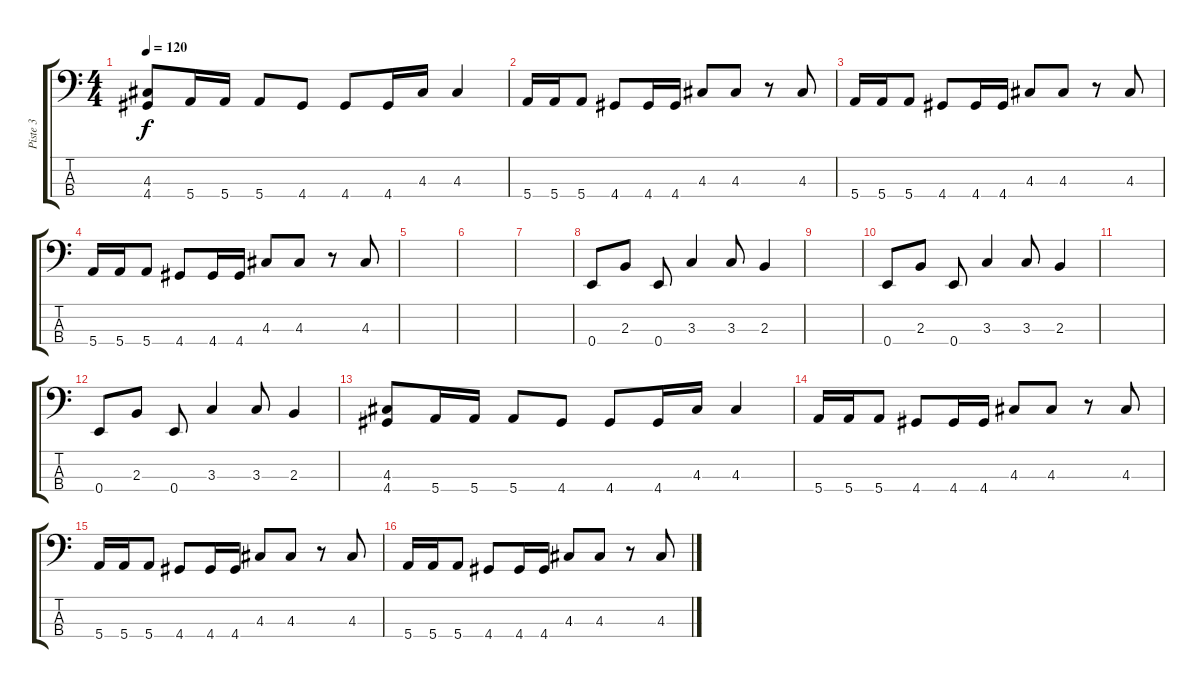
\track ("Piste 3" "Piste 3") {instrument electricbasspick}
\staff {score tabs}
\tuning (G2 D2 A1 E1) {hide}
\ts (4 4)
\tempo 120
\clef f4
\ks c
(4.3 4.4).8{dy f} 5.4.16 5.4.16 5.4.8 4.4.8 4.4.8 4.4.16 4.3.16 4.3.4 |
5.4.16 5.4.16 5.4.8 4.4.8 4.4.16 4.4.16 4.3.8 4.3.8 r.8 4.3.8 |
5.4.16 5.4.16 5.4.8 4.4.8 4.4.16 4.4.16 4.3.8 4.3.8 r.8 4.3.8 |
5.4.16 5.4.16 5.4.8 4.4.8 4.4.16 4.4.16 4.3.8 4.3.8 r.8 4.3.8 |
|
|
|
0.4.8 2.3.8 0.4.8 3.3.4 3.3.8 2.3.4 |
|
0.4.8 2.3.8 0.4.8 3.3.4 3.3.8 2.3.4 |
|
0.4.8 2.3.8 0.4.8 3.3.4 3.3.8 2.3.4 |
(4.3 4.4).8 5.4.16 5.4.16 5.4.8 4.4.8 4.4.8 4.4.16 4.3.16 4.3.4 |
5.4.16 5.4.16 5.4.8 4.4.8 4.4.16 4.4.16 4.3.8 4.3.8 r.8 4.3.8 |
5.4.16 5.4.16 5.4.8 4.4.8 4.4.16 4.4.16 4.3.8 4.3.8 r.8 4.3.8 |
5.4.16 5.4.16 5.4.8 4.4.8 4.4.16 4.4.16 4.3.8 4.3.8 r.8 4.3.8
